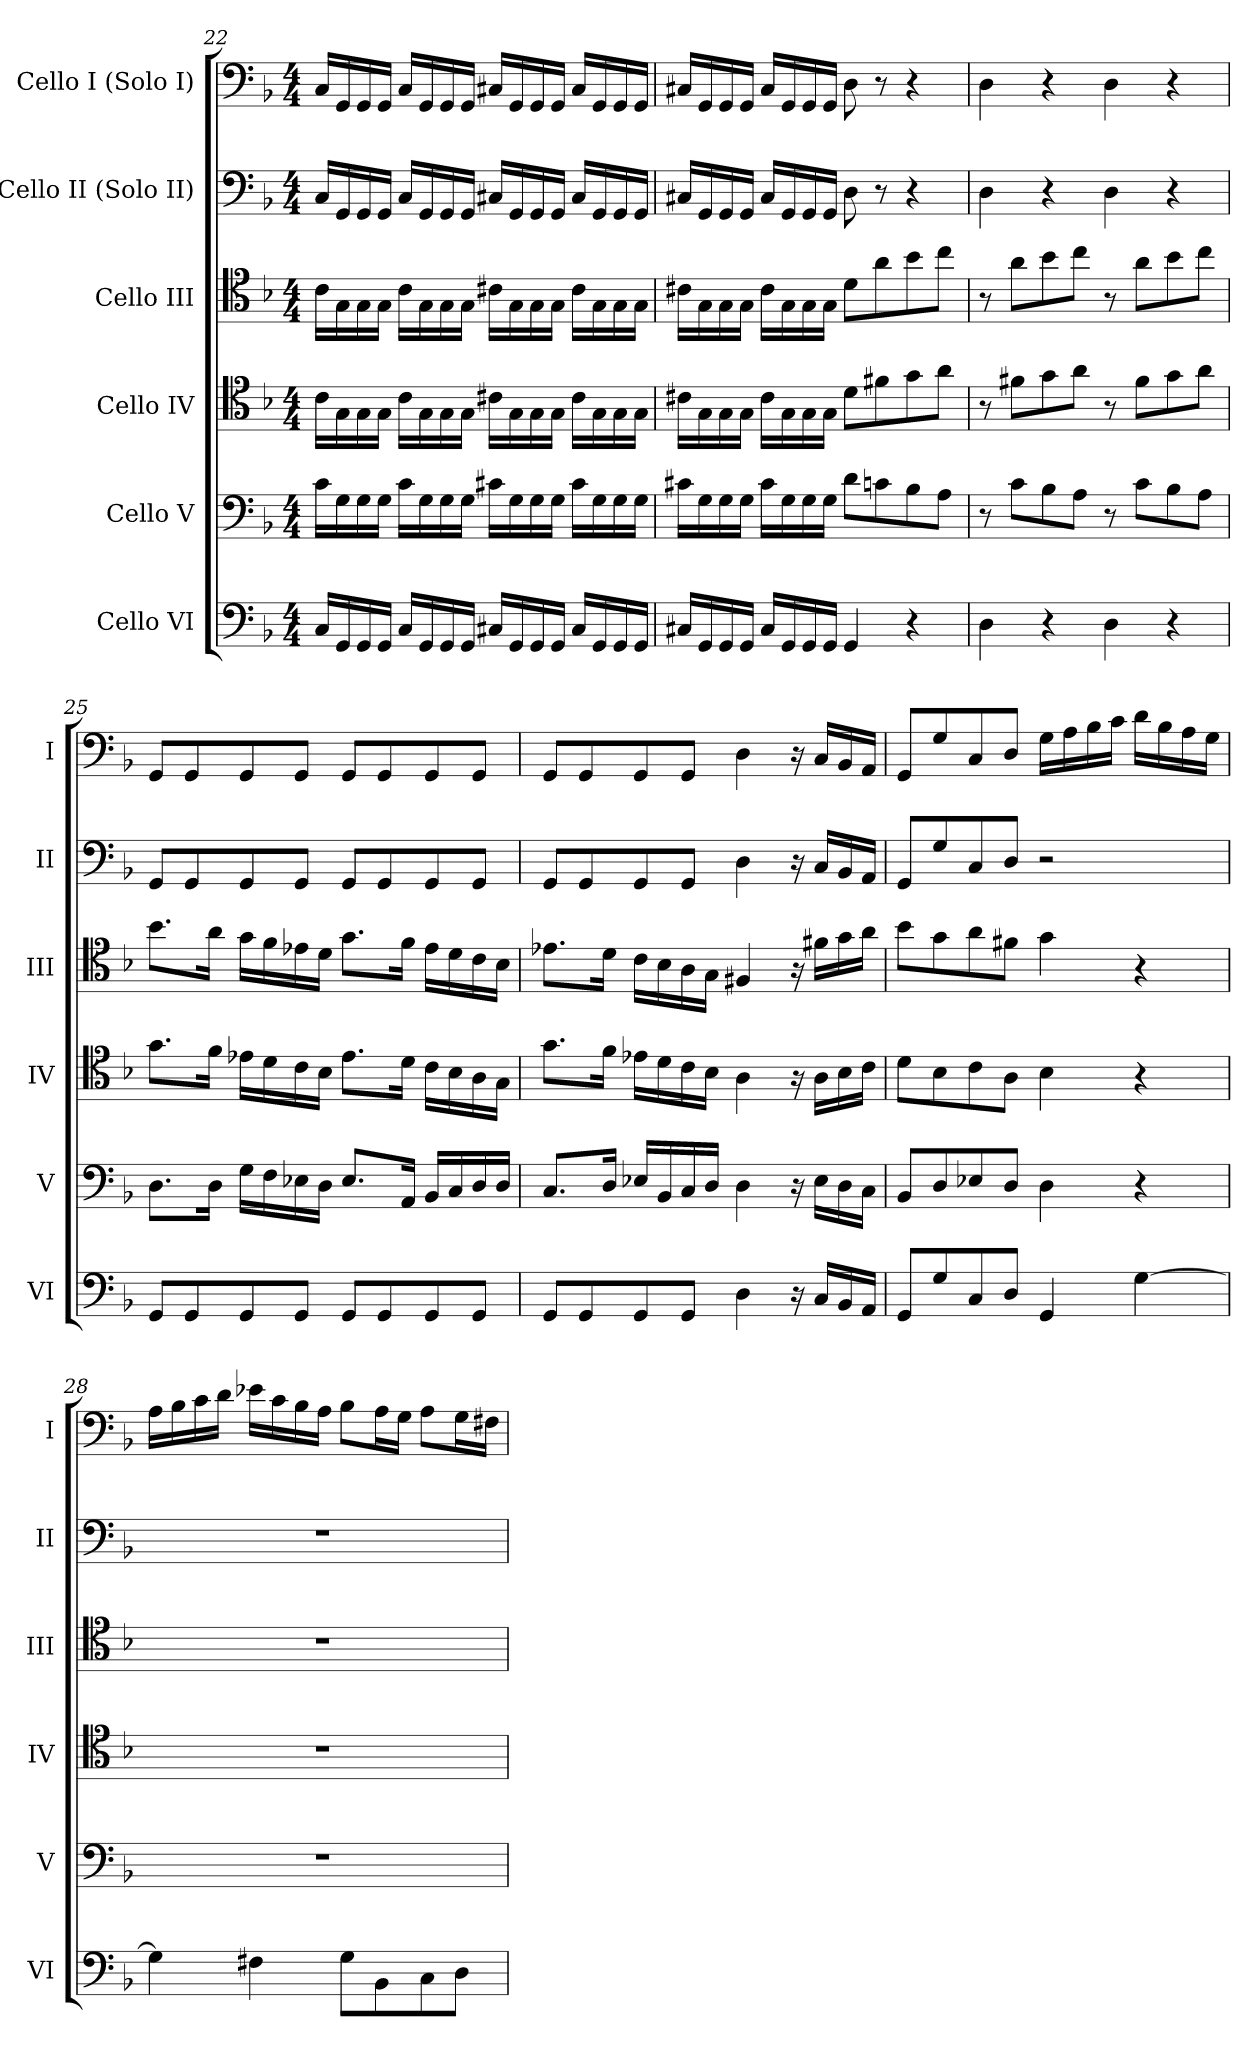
**kern	**kern	**kern	**kern	**kern	**kern
*part6	*part5	*part4	*part3	*part2	*part1
*staff6	*staff5	*staff4	*staff3	*staff2	*staff1
*I"Cello VI	*I"Cello V	*I"Cello IV	*I"Cello III	*I"Cello II (Solo II)	*I"Cello I (Solo I)
*I'VI	*I'V	*I'IV	*I'III	*I'II	*I'I
*clefF4	*clefF4	*clefC4	*clefC4	*clefF4	*clefF4
*k[b-]	*k[b-]	*k[b-]	*k[b-]	*k[b-]	*k[b-]
*M4/4	*M4/4	*M4/4	*M4/4	*M4/4	*M4/4
=22	=22	=22	=22	=22	=22
16C/LL	16c\LL	16c\LL	16c\LL	16C/LL	16C/LL
16GG/	16G\	16G\	16G\	16GG/	16GG/
16GG/	16G\	16G\	16G\	16GG/	16GG/
16GG/JJ	16G\JJ	16G\JJ	16G\JJ	16GG/JJ	16GG/JJ
16C/LL	16c\LL	16c\LL	16c\LL	16C/LL	16C/LL
16GG/	16G\	16G\	16G\	16GG/	16GG/
16GG/	16G\	16G\	16G\	16GG/	16GG/
16GG/JJ	16G\JJ	16G\JJ	16G\JJ	16GG/JJ	16GG/JJ
16C#X/LL	16c#X\LL	16c#X\LL	16c#X\LL	16C#X/LL	16C#X/LL
16GG/	16G\	16G\	16G\	16GG/	16GG/
16GG/	16G\	16G\	16G\	16GG/	16GG/
16GG/JJ	16G\JJ	16G\JJ	16G\JJ	16GG/JJ	16GG/JJ
16C#/LL	16c#\LL	16c#\LL	16c#\LL	16C#/LL	16C#/LL
16GG/	16G\	16G\	16G\	16GG/	16GG/
16GG/	16G\	16G\	16G\	16GG/	16GG/
16GG/JJ	16G\JJ	16G\JJ	16G\JJ	16GG/JJ	16GG/JJ
=23	=23	=23	=23	=23	=23
16C#X/LL	16c#X\LL	16c#X\LL	16c#X\LL	16C#X/LL	16C#X/LL
16GG/	16G\	16G\	16G\	16GG/	16GG/
16GG/	16G\	16G\	16G\	16GG/	16GG/
16GG/JJ	16G\JJ	16G\JJ	16G\JJ	16GG/JJ	16GG/JJ
16C#/LL	16c#\LL	16c#\LL	16c#\LL	16C#/LL	16C#/LL
16GG/	16G\	16G\	16G\	16GG/	16GG/
16GG/	16G\	16G\	16G\	16GG/	16GG/
16GG/JJ	16G\JJ	16G\JJ	16G\JJ	16GG/JJ	16GG/JJ
4GG/	8d\L	8d\L	8d\L	8D\	8D\
.	8cn\	8f#X\	8a\	8r	8r
4r	8B-\	8g\	8b-\	4r	4r
.	8A\J	8a\J	8cc\J	.	.
=24	=24	=24	=24	=24	=24
4D\	8r	8r	8r	4D\	4D\
.	8c\L	8f#X\L	8a\L	.	.
4r	8B-\	8g\	8b-\	4r	4r
.	8A\J	8a\J	8cc\J	.	.
4D\	8r	8r	8r	4D\	4D\
.	8c\L	8f#\L	8a\L	.	.
4r	8B-\	8g\	8b-\	4r	4r
.	8A\J	8a\J	8cc\J	.	.
=25	=25	=25	=25	=25	=25
8GG/L	8.D\L	8.g\L	8.b-\L	8GG/L	8GG/L
8GG/	.	.	.	8GG/	8GG/
.	16D\Jk	16f\Jk	16a\Jk	.	.
8GG/	16G\LL	16e-X\LL	16g\LL	8GG/	8GG/
.	16F\	16d\	16f\	.	.
8GG/J	16E-X\	16c\	16e-X\	8GG/J	8GG/J
.	16D\JJ	16B-\JJ	16d\JJ	.	.
8GG/L	8.E-/L	8.e-\L	8.g\L	8GG/L	8GG/L
8GG/	.	.	.	8GG/	8GG/
.	16AA/Jk	16d\Jk	16f\Jk	.	.
8GG/	16BB-/LL	16c\LL	16e-\LL	8GG/	8GG/
.	16C/	16B-\	16d\	.	.
8GG/J	16D/	16A\	16c\	8GG/J	8GG/J
.	16D/JJ	16G\JJ	16B-\JJ	.	.
!!LO:PB:g=z
=26	=26	=26	=26	=26	=26
8GG/L	8.C/L	8.g\L	8.e-X\L	8GG/L	8GG/L
8GG/	.	.	.	8GG/	8GG/
.	16D/Jk	16f\Jk	16d\Jk	.	.
8GG/	16E-X/LL	16e-X\LL	16c\LL	8GG/	8GG/
.	16BB-/	16d\	16B-\	.	.
8GG/J	16C/	16c\	16A\	8GG/J	8GG/J
.	16D/JJ	16B-\JJ	16G\JJ	.	.
4D\	4D\	4A\	4F#X/	4D\	4D\
16r	16r	16r	16r	16r	16r
16C/LL	16E-\LL	16A\LL	16f#X\LL	16C/LL	16C/LL
16BB-/	16D\	16B-\	16g\	16BB-/	16BB-/
16AA/JJ	16C\JJ	16c\JJ	16a\JJ	16AA/JJ	16AA/JJ
=27	=27	=27	=27	=27	=27
8GG/L	8BB-/L	8d\L	8b-\L	8GG/L	8GG/L
8G/	8D/	8B-\	8g\	8G/	8G/
8C/	8E-X/	8c\	8a\	8C/	8C/
8D/J	8D/J	8A\J	8f#X\J	8D/J	8D/J
4GG/	4D\	4B-\	4g\	2r	16G\LL
.	.	.	.	.	16A\
.	.	.	.	.	16B-\
.	.	.	.	.	16c\JJ
[4G\	4r	4r	4r	.	16d\LL
.	.	.	.	.	16B-\
.	.	.	.	.	16A\
.	.	.	.	.	16G\JJ
=28	=28	=28	=28	=28	=28
4G\]	1r	1r	1r	1r	16A\LL
.	.	.	.	.	16B-\
.	.	.	.	.	16c\
.	.	.	.	.	16d\JJ
4F#X\	.	.	.	.	16e-X\LL
.	.	.	.	.	16c\
.	.	.	.	.	16B-\
.	.	.	.	.	16A\JJ
8G\L	.	.	.	.	8B-\L
8BB-\	.	.	.	.	16A\L
.	.	.	.	.	16G\JJ
8C\	.	.	.	.	8A\L
8D\J	.	.	.	.	16G\L
.	.	.	.	.	16F#X\JJ
=	=	=	=	=	=
*-	*-	*-	*-	*-	*-
